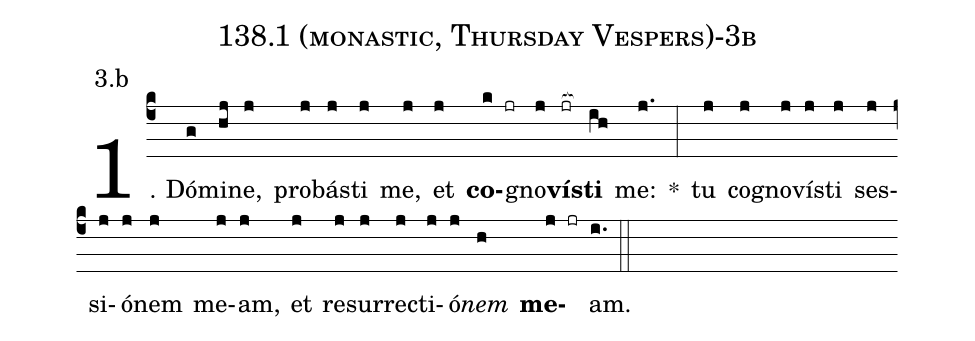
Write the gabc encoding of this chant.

name: 138.1 (monastic, Thursday Vespers)-3b;
annotation: 3.b;
%%
(c4)1. Dó(g)mi(hj)ne,(j) pro(j)bás(j)ti(j) me,(j) et(j) <b>co</b>(k jr)gno(j)<b>vís</b>(jr[ocb:1{])<b>ti</b>(ih[ocb:0}]) me:(j.) *(:) tu(j) co(j)gno(j)vís(j)ti(j) ses(j)si(j)ó(j)nem(j) me(j)am,(j) et(j) re(j)sur(j)rec(j)ti(j)ó(j)<i>nem</i>(h) <b>me</b>(j jr)am.(i.) (::)
